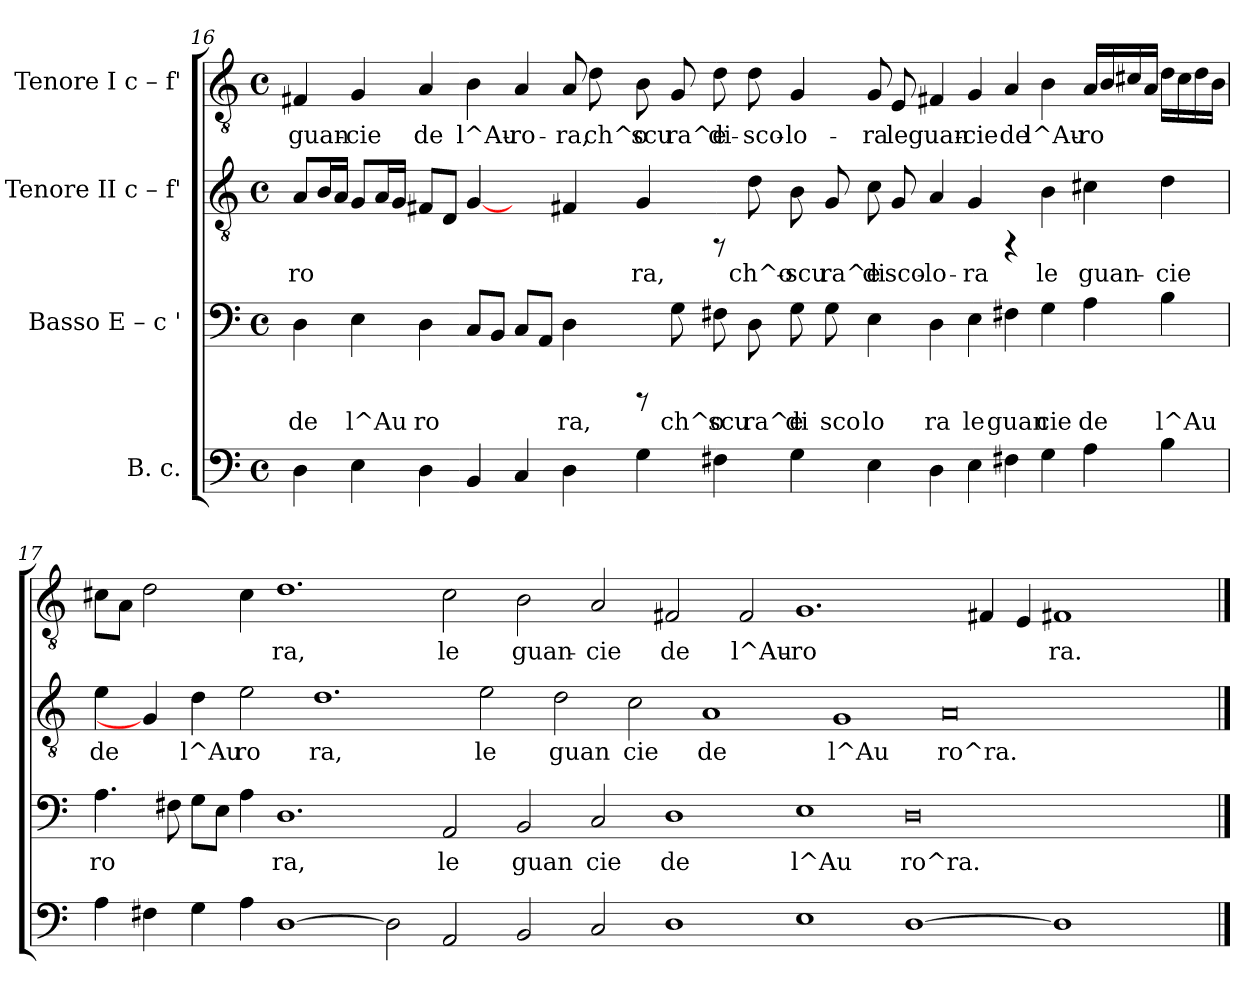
**kern	**dynam	**kern	**text	**kern	**text	**kern	**text	**dynam
*part4	*part4	*part3	*part3	*part2	*part2	*part1	*part1	*part1
*staff4	*staff4	*staff3	*staff3	*staff2	*staff2	*staff1	*staff1	*staff1
*I"B. c.	*	*I"Basso  E – c '	*	*I"Tenore II  c – f'	*	*I"Tenore I  c – f'	*	*
!!LO:LB:g=z
*clefF4	*	*clefF4	*	*clefGv2	*	*clefGv2	*	*
*k[]	*	*k[]	*	*k[]	*	*k[]	*	*
*C:	*	*C:	*	*C:	*	*C:	*	*
*M4/4	*	*M4/4	*	*M4/4	*	*M4/4	*	*
*met(c)	*	*met(c)	*	*met(c)	*	*met(c)	*	*
=16	=16	=16	=16	=16	=16	=16	=16	=16
!	!	!	!LO:LY:b:cj	!	!LO:LY:b:cj	!	!LO:LY:b	!
4D\	.	4D\	de	8A/L	ro-	4F#X/	guan-	.
!	!	!	!	!	!LO:LY:b:cj	!	!	!
.	.	.	.	16B/	--	.	.	.
!	!	!	!	!	!LO:LY:b:cj	!	!	!
.	.	.	.	16A/J	--	.	.	.
!	!	!	!LO:LY:b:cj	!	!LO:LY:b:cj	!	!LO:LY:b	!
4E\	.	4E\	l^Au	8G/L	--	4G/	-cie	.
!	!	!	!	!	!LO:LY:b:cj	!	!	!
.	.	.	.	16A/	--	.	.	.
!	!	!	!	!	!LO:LY:b:cj	!	!	!
.	.	.	.	16G/J	--	.	.	.
!	!	!	!LO:LY:b:cj	!	!LO:LY:b:cj	!	!LO:LY:b	!
4D\	.	4D\	ro	8F#X/L	--	4A/	de	.
!	!	!	!	!	!LO:LY:b:cj	!	!	!
.	.	.	.	8D/J	--	.	.	.
!	!	!	!LO:LY:b:cj	!	!LO:LY:b:cj	!	!LO:LY:b	!
4BB/	.	8C/L	.	[4G/	--	4B\	l^Au-	.
!	!	!	!LO:LY:b:cj	!	!	!	!	!
.	.	8BB/J	.	.	.	.	.	.
!	!	!	!LO:LY:b:cj	!	!	!	!LO:LY:b	!
4C/	.	8C/L	.	4ryy	.	4A/	-ro-	.
!	!	!	!LO:LY:b:cj	!	!	!	!	!
.	.	8AA/J	.	.	.	.	.	.
!	!	!	!LO:LY:b:cj	!	!LO:LY:b:cj	!	!LO:LY:b	!
4D\	.	4D\	ra,	4F#X/	--	8A/	-ra,	.
!	!	!	!	!	!	!	!LO:LY:b	!
.	.	.	.	.	.	8d\	ch^o	.
!	!	!	!	!	!LO:LY:b:cj	!	!LO:LY:b	!
4G\	.	8rCCC	.	4G/	-ra,	8B\	scu	.
!	!	!	!LO:LY:b:cj	!	!	!	!LO:LY:b	!
.	.	8G\	ch^o	.	.	8G/	ra^e	.
!	!	!	!LO:LY:b:cj	!	!	!	!LO:LY:b	!
4F#X\	.	8F#X\	scu	8rFF	.	8d\	di-	.
!	!	!	!LO:LY:b:cj	!	!LO:LY:b:cj	!	!LO:LY:b	!
.	.	8D\	ra^e	8d\	ch^o-	8d\	-sco-	.
!	!	!	!LO:LY:b:cj	!	!LO:LY:b:cj	!	!LO:LY:b	!
4G\	.	8G\	di	8B\	-scu	4G/	-lo-	.
!	!	!	!LO:LY:b:cj	!	!LO:LY:b:cj	!	!	!
.	.	8G\	sco	8G/	ra^e	.	.	.
!	!	!	!LO:LY:b:cj	!	!LO:LY:b:cj	!	!LO:LY:b	!
4E\	.	4E\	lo	8c\	di	8G/	-ra	.
!	!	!	!	!	!LO:LY:b:cj	!	!LO:LY:b	!
.	.	.	.	8G/	sco-	8E/	le	.
!	!	!	!LO:LY:b:cj	!	!LO:LY:b:cj	!	!LO:LY:b	!
4D\	.	4D\	ra	4A/	-lo-	4F#X/	guan-	.
!	!	!	!LO:LY:b:cj	!	!LO:LY:b:cj	!	!LO:LY:b	!
4E\	.	4E\	le	4G/	-ra	4G/	-cie	.
!	!	!	!LO:LY:b:cj	!	!	!	!LO:LY:b	!
4F#X\	.	4F#X\	guan	4rFF	.	4A/	de	.
!	!	!	!LO:LY:b:cj	!	!LO:LY:b:cj	!	!LO:LY:b	!
4G\	.	4G\	cie	4B\	le	4B\	l^Au-	.
!	!	!	!LO:LY:b:cj	!	!LO:LY:b:cj	!	!LO:LY:b	!
4A\	.	4A\	de	4c#X\	guan-	16A/L	-ro-	.
!	!	!	!	!	!	!	!LO:LY:b	!
.	.	.	.	.	.	16B/	--	.
!	!	!	!	!	!	!	!LO:LY:b	!
.	.	.	.	.	.	16c#X/	--	.
!	!	!	!	!	!	!	!LO:LY:b	!
.	.	.	.	.	.	16A/J	--	.
!	!	!	!LO:LY:b:cj	!	!LO:LY:b:cj	!	!LO:LY:b	!
4B\	.	4B\	l^Au	4d\	-cie	16d\L	--	.
!	!	!	!	!	!	!	!LO:LY:b	!
.	.	.	.	.	.	16c#\	--	.
!	!	!	!	!	!	!	!LO:LY:b	!
.	.	.	.	.	.	16d\	--	.
!	!	!	!	!	!	!	!LO:LY:b	!
.	.	.	.	.	.	16B\J	--	.
!!LO:PB:g=z
=17	=17	=17	=17	=17	=17	=17	=17	=17
!	!LO:DY:a	!	!LO:LY:b:cj	!	!LO:LY:b:cj	!	!LO:LY:b	!
!	!LO:DY:n=1:b	!	!	!	!	!	!	!
*	*	*	*	*	*	*^	*	*
4A\	fz fz	4.A\	ro	4e\	de	8c#X\L	1ryy	--	.
!	!	!	!	!	!	!	!	!LO:LY:b	!
.	.	.	.	.	.	8A\J	.	--	.
!	!	!	!	!	!	!	!	!LO:LY:b	!
4F#X\	.	.	.	4G/]	.	2d\	.	--	.
!	!	!	!LO:LY:b:cj	!	!	!	!	!	!
.	.	8F#X\	.	.	.	.	.	.	.
!	!	!	!LO:LY:b:cj	!	!LO:LY:b:cj	!	!	!	!
4G\	.	8G\L	.	4d\	l^Au	.	.	.	.
!	!	!	!LO:LY:b:cj	!	!	!	!	!	!
.	.	8E\J	.	.	.	.	.	.	.
!	!	!	!LO:LY:b:cj	!	!LO:LY:b:cj	!	!	!LO:LY:b	!
4A\	.	4A\	.	2e\	ro	4c#\	.	--	.
!	!	!	!LO:LY:b:cj	!	!	!	!	!LO:LY:b	!
[>1D	.	1.D	ra,	.	.	1.d	1ryy	-ra,	.
!	!	!	!	!	!LO:LY:b:cj	!	!	!	!
.	.	.	.	1.d	ra,	.	.	.	.
2D\]	.	.	.	.	.	.	1ryy	.	.
!	!	!	!LO:LY:b:cj	!	!	!	!	!LO:LY:b	!
2AA/	.	2AA/	le	.	.	2c#\	.	le	.
!	!	!	!	!	!LO:LY:b:cj	!	!	!	!
.	.	.	.	2e\	le	.	.	.	.
!	!	!	!LO:LY:b:cj	!	!	!	!	!LO:LY:b	!
2BB/	.	2BB/	guan	.	.	2B\	1ryy	guan-	.
!	!	!	!	!	!LO:LY:b:cj	!	!	!	!
.	.	.	.	2d\	guan	.	.	.	.
!	!	!	!LO:LY:b:cj	!	!	!	!	!LO:LY:b	!
2C/	.	2C/	cie	.	.	2A/	.	-cie	.
!	!	!	!	!	!LO:LY:b:cj	!	!	!	!
.	.	.	.	2c\	cie	.	.	.	.
!	!	!	!LO:LY:b:cj	!	!	!	!	!LO:LY:b	!
1D	.	1D	de	.	.	2F#X/	1ryy	de	.
!	!	!	!	!	!LO:LY:b:cj	!	!	!	!
.	.	.	.	1A	de	.	.	.	.
!	!	!	!	!	!	!	!	!LO:LY:b	!
.	.	.	.	.	.	2F#/	.	l^Au-	.
!	!	!	!LO:LY:b:cj	!	!	!	!	!LO:LY:b	!
1E	.	1E	l^Au	.	.	1.G	1ryy	-ro-	.
!	!	!	!	!	!LO:LY:b:cj	!	!	!	!
.	.	.	.	1G	l^Au	.	.	.	.
!	!	!	!LO:LY:b:cj	!	!	!	!	!	!
[>1D	.	0D	ro^ra.	.	.	.	1ryy	.	.
!	!	!	!	!	!LO:LY:b:cj	!	!	!	!
.	.	.	.	0A	ro^ra.	.	.	.	.
!	!	!	!	!	!	!	!	!LO:LY:b	!
.	.	.	.	.	.	4F#X/	.	--	.
!	!	!	!	!	!	!	!	!LO:LY:b	!
.	.	.	.	.	.	4E/	.	--	.
!	!	!	!	!	!	!	!	!LO:LY:b	!
1D]	.	.	.	.	.	1F#X	2ryy	-ra.	.
.	.	.	.	.	.	.	32ryy	.	.
!	!	!	!	!	!	!	!	!	!LO:DY:b
!	!	!	!	!	!	!	!	!	!LO:DY:n=1:b
.	.	.	.	.	.	.	2ryy	.	fz fz
4ryy	.	4ryy	.	.	.	4ryy	.	.	.
.	.	.	.	.	.	.	8..ryy	.	.
*	*	*	*	*	*	*v	*v	*	*
==	==	==	==	==	==	==	==	==
*-	*-	*-	*-	*-	*-	*-	*-	*-
